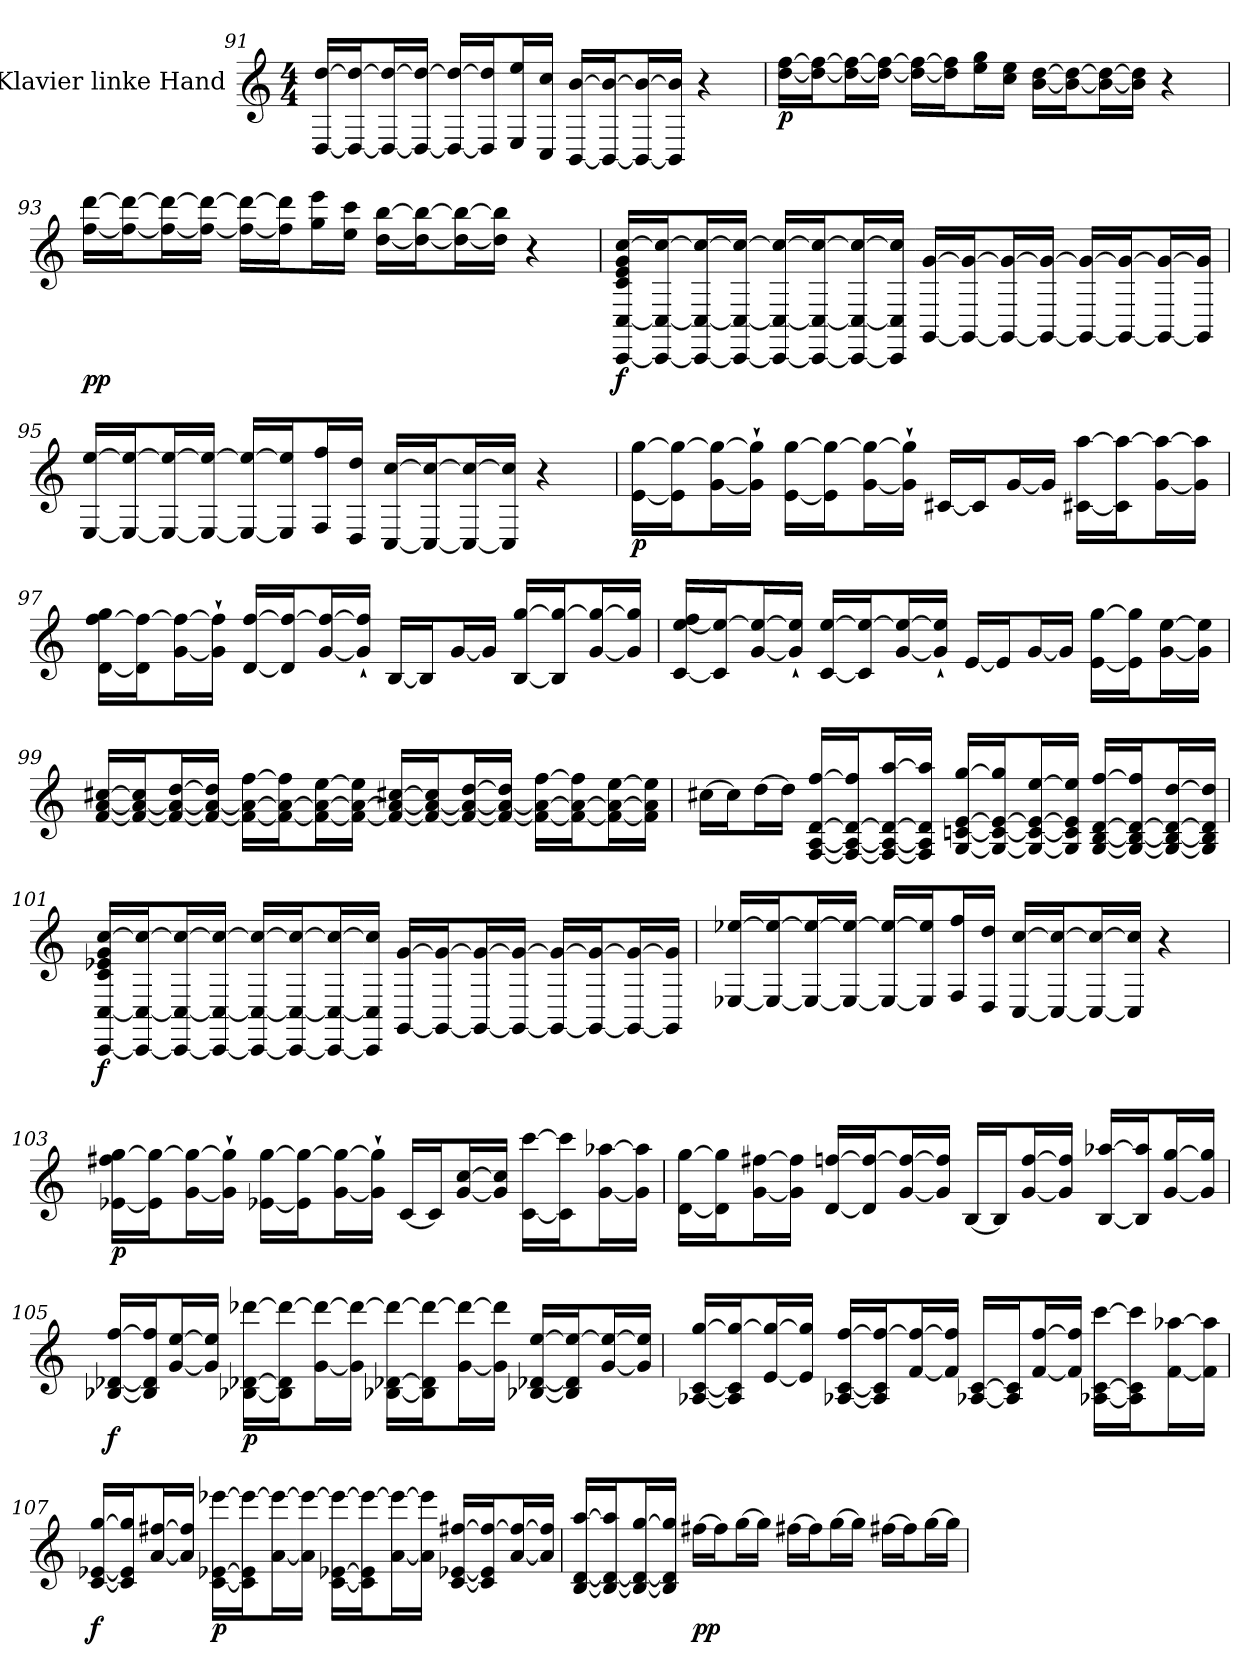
**kern	**dynam
*part1	*part1
*staff1	*staff1
*I"Klavier linke Hand	*
*clefG2	*
*k[]	*
*M4/4	*
=91	=91
[16D [16ddLL	.
16D_ 16dd_J	.
16D_ 16dd_L	.
16D_ 16dd_JJ	.
16D_ 16dd_LL	.
16D] 16dd]J	.
16E 16eeL	.
16C 16ccJJ	.
[16BB [16bLL	.
16BB_ 16b_J	.
16BB_ 16b_L	.
16BB] 16b]JJ	.
4r	.
=92	=92
[16dd [16ffLL	p
16dd_ 16ff_J	.
16dd_ 16ff_L	.
16dd_ 16ff_JJ	.
16dd_ 16ff_LL	.
16dd] 16ff]J	.
16ee 16ggL	.
16cc 16eeJJ	.
[16b [16ddLL	.
16b_ 16dd_J	.
16b_ 16dd_L	.
16b] 16dd]JJ	.
4r	.
=93	=93
[16ff [16dddLL	pp
16ff_ 16ddd_J	.
16ff_ 16ddd_L	.
16ff_ 16ddd_JJ	.
16ff_ 16ddd_LL	.
16ff] 16ddd]J	.
16gg 16eeeL	.
16ee 16cccJJ	.
[16dd [16bbLL	.
16dd_ 16bb_J	.
16dd_ 16bb_L	.
16dd] 16bb]JJ	.
4r	.
=94	=94
[16CC [16C 16c 16e 16g [16ccLL	f
16CC_ 16C_ 16cc_J	.
16CC_ 16C_ 16cc_L	.
16CC_ 16C_ 16cc_JJ	.
16CC_ 16C_ 16cc_LL	.
16CC_ 16C_ 16cc_J	.
16CC_ 16C_ 16cc_L	.
16CC] 16C] 16cc]JJ	.
[16GG [16gLL	.
16GG_ 16g_J	.
16GG_ 16g_L	.
16GG_ 16g_JJ	.
16GG_ 16g_LL	.
16GG_ 16g_J	.
16GG_ 16g_L	.
16GG] 16g]JJ	.
=95	=95
[16E [16eeLL	.
16E_ 16ee_J	.
16E_ 16ee_L	.
16E_ 16ee_JJ	.
16E_ 16ee_LL	.
16E] 16ee]J	.
16F 16ffL	.
16D 16ddJJ	.
[16C [16ccLL	.
16C_ 16cc_J	.
16C_ 16cc_L	.
16C] 16cc]JJ	.
4r	.
=96	=96
[16e [16ggLL	p
16e] 16gg_J	.
[16g 16gg_L	.
16g]` 16gg]`JJ	.
[16e [16ggLL	.
16e] 16gg_J	.
[16g 16gg_L	.
16g]` 16gg]`JJ	.
[16c#XLL	.
16c#J]	.
[16gL	.
16gJJ]	.
[16c#X [16aaLL	.
16c#] 16aa_J	.
[16g 16aa_L	.
16g] 16aa]JJ	.
=97	=97
[16d [16ff 16ggLL	.
16d] 16ff_J	.
[16g 16ff_L	.
16g]` 16ff]`JJ	.
[16d [16ffLL	.
16d] 16ff_J	.
[16g 16ff_L	.
16g]` 16ff]`JJ	.
[16BLL	.
16BJ]	.
[16gL	.
16gJJ]	.
[16B [16ggLL	.
16B] 16gg_J	.
[16g 16gg_L	.
16g] 16gg]JJ	.
=98	=98
[16c [16ee 16ffLL	.
16c] 16ee_J	.
[16g 16ee_L	.
16g]` 16ee]`JJ	.
[16c [16eeLL	.
16c] 16ee_J	.
[16g 16ee_L	.
16g]` 16ee]`JJ	.
[16eLL	.
16eJ]	.
[16gL	.
16gJJ]	.
[16e [16ggLL	.
16e] 16gg]J	.
[16g [16eeL	.
16g] 16ee]JJ	.
=99	=99
[16f [16a [16cc#XLL	.
16f_ 16a_ 16cc#]J	.
16f_ 16a_ [16ddL	.
16f_ 16a_ 16dd]JJ	.
16f_ 16a_ [16ffLL	.
16f_ 16a_ 16ff]J	.
16f_ 16a_ [16eeL	.
16f_ 16a_ 16ee]JJ	.
16f_ 16a_ [16cc#XLL	.
16f_ 16a_ 16cc#]J	.
16f_ 16a_ [16ddL	.
16f_ 16a_ 16dd]JJ	.
16f_ 16a_ [16ffLL	.
16f_ 16a_ 16ff]J	.
16f_ 16a_ [16eeL	.
16f] 16a] 16ee]JJ	.
=100	=100
[16cc#XLL	.
16cc#J]	.
[16ddL	.
16ddJJ]	.
[16F [16A [16d [16ffLL	.
16F_ 16A_ 16d_ 16ff]J	.
16F_ 16A_ 16d_ [16aaL	.
16F] 16A] 16d] 16aa]JJ	.
[16G [16cn [16e [16ggLL	.
16G_ 16c_ 16e_ 16gg]J	.
16G_ 16c_ 16e_ [16eeL	.
16G] 16c] 16e] 16ee]JJ	.
[16G [16B [16d [16ffLL	.
16G_ 16B_ 16d_ 16ff]J	.
16G_ 16B_ 16d_ [16ddL	.
16G] 16B] 16d] 16dd]JJ	.
=101	=101
[16CC [16C 16c 16e-X 16g [16ccLL	f
16CC_ 16C_ 16cc_J	.
16CC_ 16C_ 16cc_L	.
16CC_ 16C_ 16cc_JJ	.
16CC_ 16C_ 16cc_LL	.
16CC_ 16C_ 16cc_J	.
16CC_ 16C_ 16cc_L	.
16CC] 16C] 16cc]JJ	.
[16GG [16gLL	.
16GG_ 16g_J	.
16GG_ 16g_L	.
16GG_ 16g_JJ	.
16GG_ 16g_LL	.
16GG_ 16g_J	.
16GG_ 16g_L	.
16GG] 16g]JJ	.
=102	=102
[16E-X [16ee-XLL	.
16E-_ 16ee-_J	.
16E-_ 16ee-_L	.
16E-_ 16ee-_JJ	.
16E-_ 16ee-_LL	.
16E-] 16ee-]J	.
16F 16ffL	.
16D 16ddJJ	.
[16C [16ccLL	.
16C_ 16cc_J	.
16C_ 16cc_L	.
16C] 16cc]JJ	.
4r	.
=103	=103
[16e-X 16ff#X [16ggLL	p
16e-] 16gg_J	.
[16g 16gg_L	.
16g]` 16gg]`JJ	.
[16e-X [16ggLL	.
16e-] 16gg_J	.
[16g 16gg_L	.
16g]` 16gg]`JJ	.
[16cLL	.
16cJ]	.
[16g [16ccL	.
16g] 16cc]JJ	.
[16c [16cccLL	.
16c] 16ccc]J	.
[16g [16aa-XL	.
16g] 16aa-]JJ	.
=104	=104
[16d [16ggLL	.
16d] 16gg]J	.
[16g [16ff#XL	.
16g] 16ff#]JJ	.
[16d [16ffnLL	.
16d] 16ff_J	.
[16g 16ff_L	.
16g] 16ff]JJ	.
[16BLL	.
16BJ]	.
[16g [16ffL	.
16g] 16ff]JJ	.
[16B [16aa-XLL	.
16B] 16aa-]J	.
[16g [16ggL	.
16g] 16gg]JJ	.
=105	=105
[16B-X [16d-X [16ffLL	f
16B-] 16d-] 16ff]J	.
[16g [16eeL	.
16g] 16ee]JJ	.
[16B-X [16d-X [16ddd-XLL	p
16B-] 16d-] 16ddd-_J	.
[16g 16ddd-_L	.
16g] 16ddd-_JJ	.
[16B-X [16d-X 16ddd-_LL	.
16B-] 16d-] 16ddd-_J	.
[16g 16ddd-_L	.
16g] 16ddd-]JJ	.
[16B-X [16d-X [16eeLL	.
16B-] 16d-] 16ee_J	.
[16g 16ee_L	.
16g] 16ee]JJ	.
=106	=106
[16A-X [16c [16ggLL	.
16A-] 16c] 16gg_J	.
[16e 16gg_L	.
16e] 16gg]JJ	.
[16A-X [16c [16ffLL	.
16A-] 16c] 16ff_J	.
[16f 16ff_L	.
16f] 16ff]JJ	.
[16A-X [16cLL	.
16A-] 16c]J	.
[16f [16ffL	.
16f] 16ff]JJ	.
[16A-X [16c [16cccLL	.
16A-] 16c] 16ccc]J	.
[16f [16aa-XL	.
16f] 16aa-]JJ	.
=107	=107
[16c [16e-X [16ggLL	f
16c] 16e-] 16gg]J	.
[16a [16ff#XL	.
16a] 16ff#]JJ	.
[16c [16e-X [16eee-XLL	p
16c] 16e-] 16eee-_J	.
[16a 16eee-_L	.
16a] 16eee-_JJ	.
[16c [16e-X 16eee-_LL	.
16c] 16e-] 16eee-_J	.
[16a 16eee-_L	.
16a] 16eee-]JJ	.
[16c [16e-X [16ff#XLL	.
16c] 16e-] 16ff#_J	.
[16a 16ff#_L	.
16a] 16ff#]JJ	.
=108	=108
[16B [16d [16aaLL	.
16B_ 16d_ 16aa]J	.
16B_ 16d_ [16ggL	.
16B] 16d] 16gg]JJ	.
[16ff#XLL	pp
16ff#J]	.
[16ggL	.
16ggJJ]	.
[16ff#XLL	.
16ff#J]	.
[16ggL	.
16ggJJ]	.
[16ff#XLL	.
16ff#J]	.
[16ggL	.
16ggJJ]	.
=	=
*-	*-
